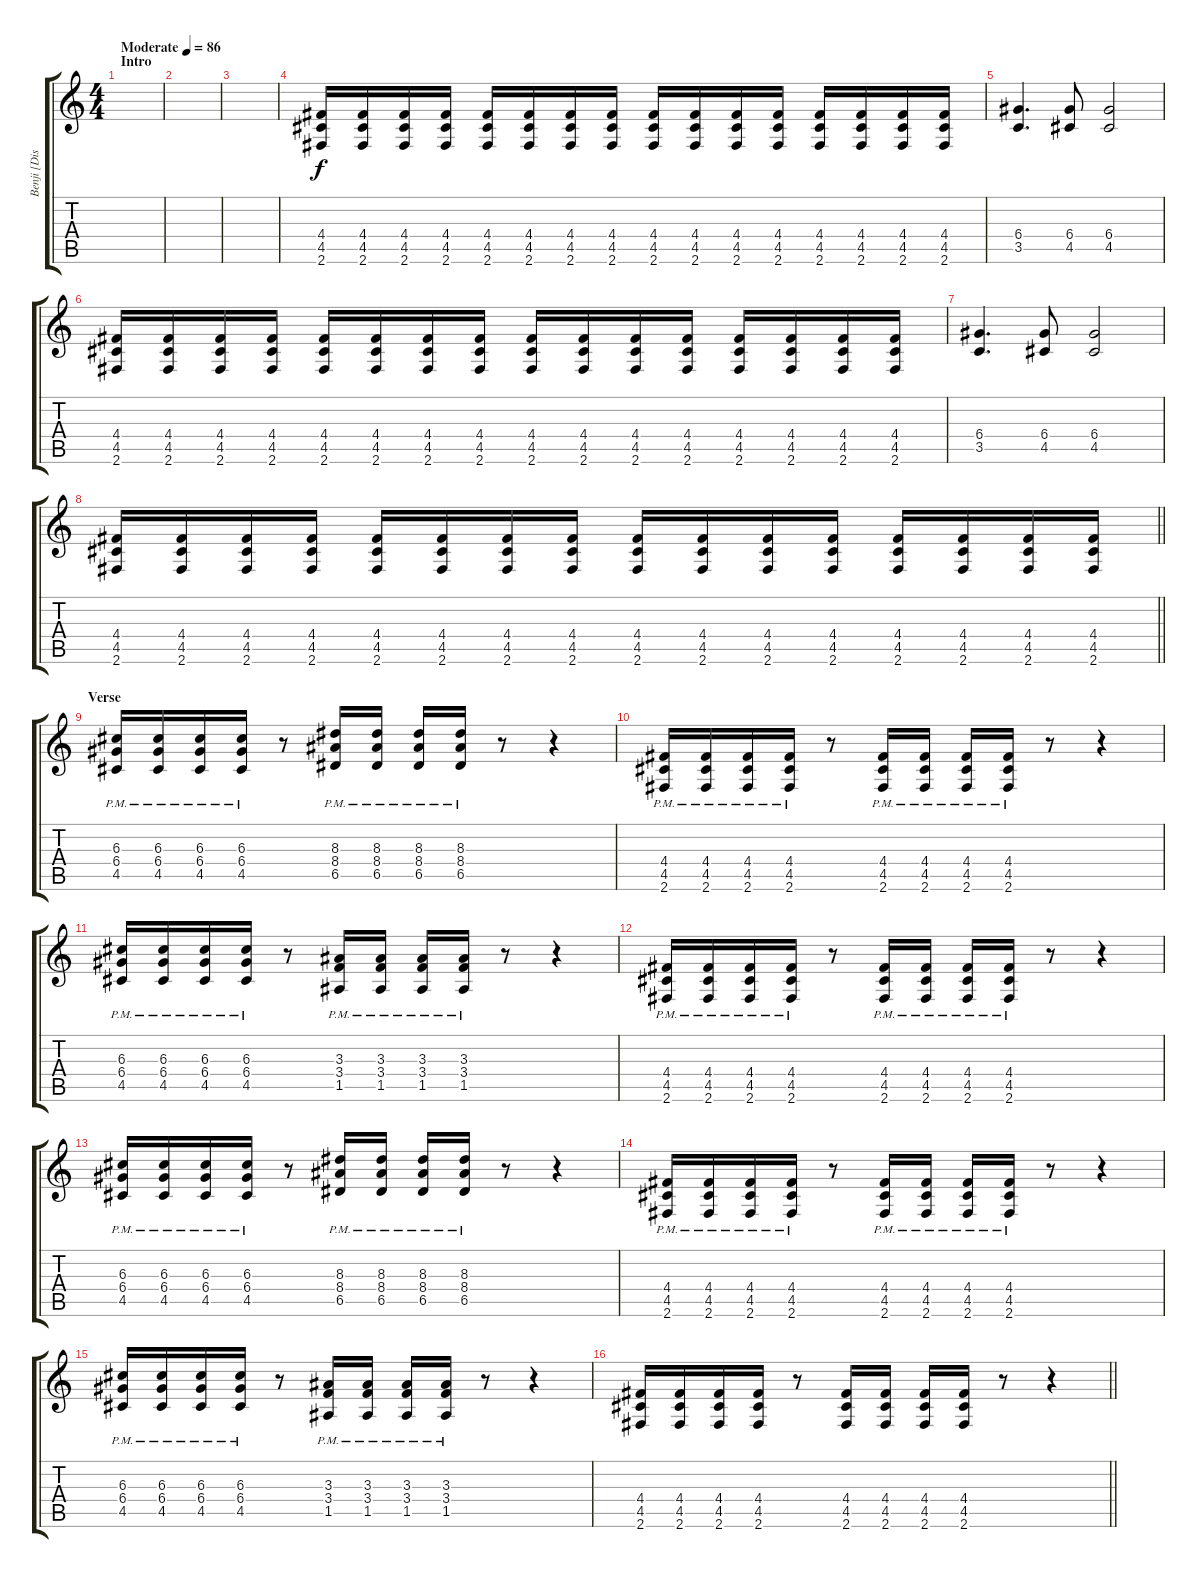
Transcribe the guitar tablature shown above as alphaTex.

\track ("Benji [Distortion]" "Benji [Dis") {instrument distortionguitar}
\staff {score tabs}
\tuning (E4 B3 G3 D3 A2 E2) {hide}
\ts (4 4)
\section ("" "Intro")
\tempo (86 "Moderate")
\clef g2
\ks c
|
|
|
(4.4 4.5 2.6).16 (4.4 4.5 2.6).16 (4.4 4.5 2.6).16 (4.4 4.5 2.6).16 (4.4 4.5 2.6).16 (4.4 4.5 2.6).16 (4.4 4.5 2.6).16 (4.4 4.5 2.6).16 (4.4 4.5 2.6).16 (4.4 4.5 2.6).16 (4.4 4.5 2.6).16 (4.4 4.5 2.6).16 (4.4 4.5 2.6).16 (4.4 4.5 2.6).16 (4.4 4.5 2.6).16 (4.4 4.5 2.6).16 |
(6.4 3.5).4{d} (6.4 4.5).8 (6.4 4.5).2 |
(4.4 4.5 2.6).16 (4.4 4.5 2.6).16 (4.4 4.5 2.6).16 (4.4 4.5 2.6).16 (4.4 4.5 2.6).16 (4.4 4.5 2.6).16 (4.4 4.5 2.6).16 (4.4 4.5 2.6).16 (4.4 4.5 2.6).16 (4.4 4.5 2.6).16 (4.4 4.5 2.6).16 (4.4 4.5 2.6).16 (4.4 4.5 2.6).16 (4.4 4.5 2.6).16 (4.4 4.5 2.6).16 (4.4 4.5 2.6).16 |
(6.4 3.5).4{d} (6.4 4.5).8 (6.4 4.5).2 |
\barLineRight lightlight
(4.4 4.5 2.6).16 (4.4 4.5 2.6).16 (4.4 4.5 2.6).16 (4.4 4.5 2.6).16 (4.4 4.5 2.6).16 (4.4 4.5 2.6).16 (4.4 4.5 2.6).16 (4.4 4.5 2.6).16 (4.4 4.5 2.6).16 (4.4 4.5 2.6).16 (4.4 4.5 2.6).16 (4.4 4.5 2.6).16 (4.4 4.5 2.6).16 (4.4 4.5 2.6).16 (4.4 4.5 2.6).16 (4.4 4.5 2.6).16 |
\section ("" "Verse")
(6.3{pm} 6.4{pm} 4.5{pm}).16 (6.3{pm} 6.4{pm} 4.5{pm}).16 (6.3{pm} 6.4{pm} 4.5{pm}).16 (6.3{pm} 6.4{pm} 4.5{pm}).16 r.8 (8.3{pm} 8.4{pm} 6.5{pm}).16 (8.3{pm} 8.4{pm} 6.5{pm}).16 (8.3{pm} 8.4{pm} 6.5{pm}).16 (8.3{pm} 8.4{pm} 6.5{pm}).16 r.8 r.4 |
(4.4{pm} 4.5{pm} 2.6{pm}).16 (4.4{pm} 4.5{pm} 2.6{pm}).16 (4.4{pm} 4.5{pm} 2.6{pm}).16 (4.4{pm} 4.5{pm} 2.6{pm}).16 r.8 (4.4{pm} 4.5{pm} 2.6{pm}).16 (4.4{pm} 4.5{pm} 2.6{pm}).16 (4.4{pm} 4.5{pm} 2.6{pm}).16 (4.4{pm} 4.5{pm} 2.6{pm}).16 r.8 r.4 |
(6.3{pm} 6.4{pm} 4.5{pm}).16 (6.3{pm} 6.4{pm} 4.5{pm}).16 (6.3{pm} 6.4{pm} 4.5{pm}).16 (6.3{pm} 6.4{pm} 4.5{pm}).16 r.8 (3.3{pm} 3.4{pm} 1.5{pm}).16 (3.3{pm} 3.4{pm} 1.5{pm}).16 (3.3{pm} 3.4{pm} 1.5{pm}).16 (3.3{pm} 3.4{pm} 1.5{pm}).16 r.8 r.4 |
(4.4{pm} 4.5{pm} 2.6{pm}).16 (4.4{pm} 4.5{pm} 2.6{pm}).16 (4.4{pm} 4.5{pm} 2.6{pm}).16 (4.4{pm} 4.5{pm} 2.6{pm}).16 r.8 (4.4{pm} 4.5{pm} 2.6{pm}).16 (4.4{pm} 4.5{pm} 2.6{pm}).16 (4.4{pm} 4.5{pm} 2.6{pm}).16 (4.4{pm} 4.5{pm} 2.6{pm}).16 r.8 r.4 |
(6.3{pm} 6.4{pm} 4.5{pm}).16 (6.3{pm} 6.4{pm} 4.5{pm}).16 (6.3{pm} 6.4{pm} 4.5{pm}).16 (6.3{pm} 6.4{pm} 4.5{pm}).16 r.8 (8.3{pm} 8.4{pm} 6.5{pm}).16 (8.3{pm} 8.4{pm} 6.5{pm}).16 (8.3{pm} 8.4{pm} 6.5{pm}).16 (8.3{pm} 8.4{pm} 6.5{pm}).16 r.8 r.4 |
(4.4{pm} 4.5{pm} 2.6{pm}).16 (4.4{pm} 4.5{pm} 2.6{pm}).16 (4.4{pm} 4.5{pm} 2.6{pm}).16 (4.4{pm} 4.5{pm} 2.6{pm}).16 r.8 (4.4{pm} 4.5{pm} 2.6{pm}).16 (4.4{pm} 4.5{pm} 2.6{pm}).16 (4.4{pm} 4.5{pm} 2.6{pm}).16 (4.4{pm} 4.5{pm} 2.6{pm}).16 r.8 r.4 |
(6.3{pm} 6.4{pm} 4.5{pm}).16 (6.3{pm} 6.4{pm} 4.5{pm}).16 (6.3{pm} 6.4{pm} 4.5{pm}).16 (6.3{pm} 6.4{pm} 4.5{pm}).16 r.8 (3.3{pm} 3.4{pm} 1.5{pm}).16 (3.3{pm} 3.4{pm} 1.5{pm}).16 (3.3{pm} 3.4{pm} 1.5{pm}).16 (3.3{pm} 3.4{pm} 1.5{pm}).16 r.8 r.4 |
\barLineRight lightlight
(4.4 4.5 2.6).16 (4.4 4.5 2.6).16 (4.4 4.5 2.6).16 (4.4 4.5 2.6).16 r.8 (4.4 4.5 2.6).16 (4.4 4.5 2.6).16 (4.4 4.5 2.6).16 (4.4 4.5 2.6).16 r.8 r.4
